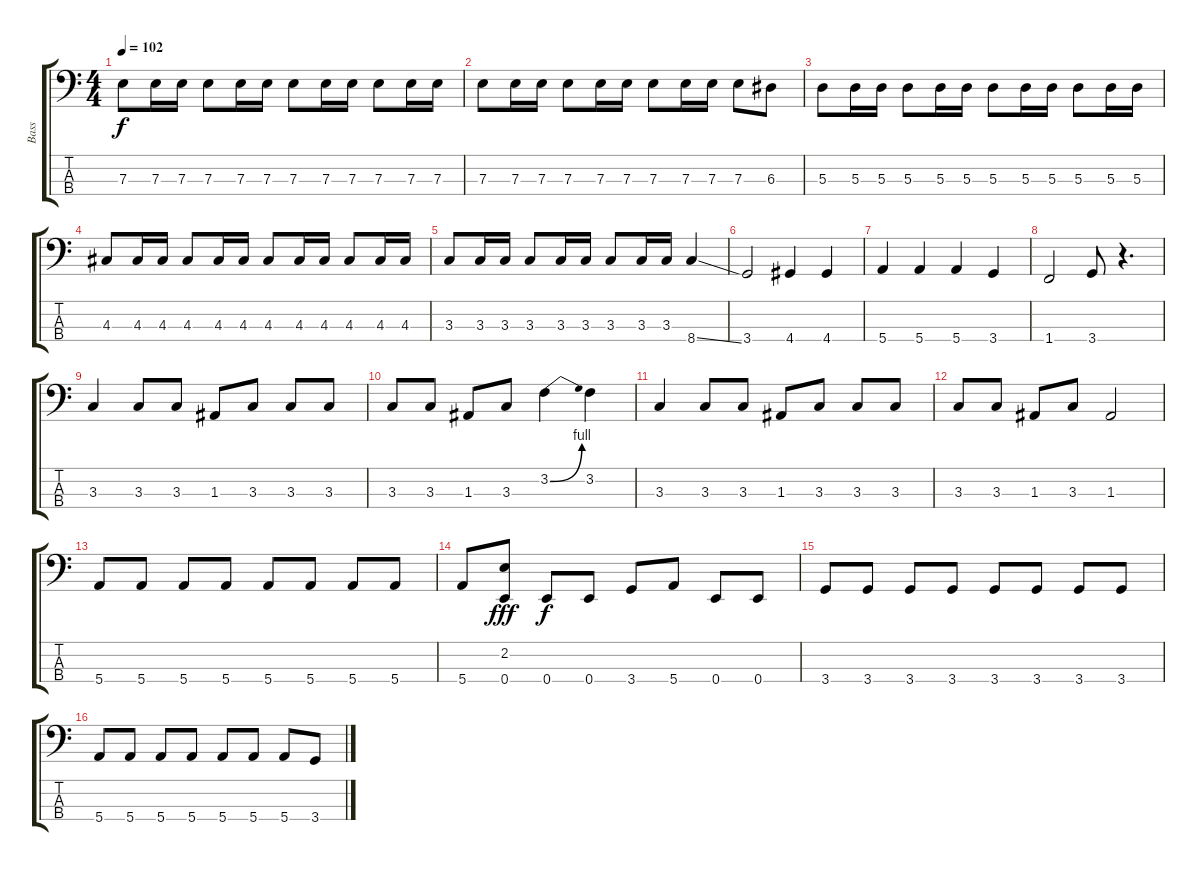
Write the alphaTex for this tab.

\track ("Bass" "Bass") {instrument electricbasspick}
\staff {score tabs}
\tuning (G2 D2 A1 E1) {hide}
\ts (4 4)
\tempo 102
\clef f4
\ks c
7.3.8{dy f} 7.3.16 7.3.16 7.3.8 7.3.16 7.3.16 7.3.8 7.3.16 7.3.16 7.3.8 7.3.16 7.3.16 |
7.3.8 7.3.16 7.3.16 7.3.8 7.3.16 7.3.16 7.3.8 7.3.16 7.3.16 7.3.8 6.3.8 |
5.3.8 5.3.16 5.3.16 5.3.8 5.3.16 5.3.16 5.3.8 5.3.16 5.3.16 5.3.8 5.3.16 5.3.16 |
4.3.8 4.3.16 4.3.16 4.3.8 4.3.16 4.3.16 4.3.8 4.3.16 4.3.16 4.3.8 4.3.16 4.3.16 |
3.3.8 3.3.16 3.3.16 3.3.8 3.3.16 3.3.16 3.3.8 3.3.16 3.3.16 8.4{ss}.4 |
3.4.2 4.4.4 4.4.4 |
5.4.4 5.4.4 5.4.4 3.4.4 |
1.4.2 3.4.8 r.4{d} |
3.3.4 3.3.8 3.3.8 1.3.8 3.3.8 3.3.8 3.3.8 |
3.3.8 3.3.8 1.3.8 3.3.8 3.2{be (bend 0 0 60 4)}.4 3.2.4 |
3.3.4 3.3.8 3.3.8 1.3.8 3.3.8 3.3.8 3.3.8 |
3.3.8 3.3.8 1.3.8 3.3.8 1.3.2 |
5.4.8 5.4.8 5.4.8 5.4.8 5.4.8 5.4.8 5.4.8 5.4.8 |
5.4.8 (2.2 0.4).8{dy fff} 0.4.8{dy f} 0.4.8 3.4.8 5.4.8 0.4.8 0.4.8 |
3.4.8 3.4.8 3.4.8 3.4.8 3.4.8 3.4.8 3.4.8 3.4.8 |
5.4.8 5.4.8 5.4.8 5.4.8 5.4.8 5.4.8 5.4.8 3.4.8
